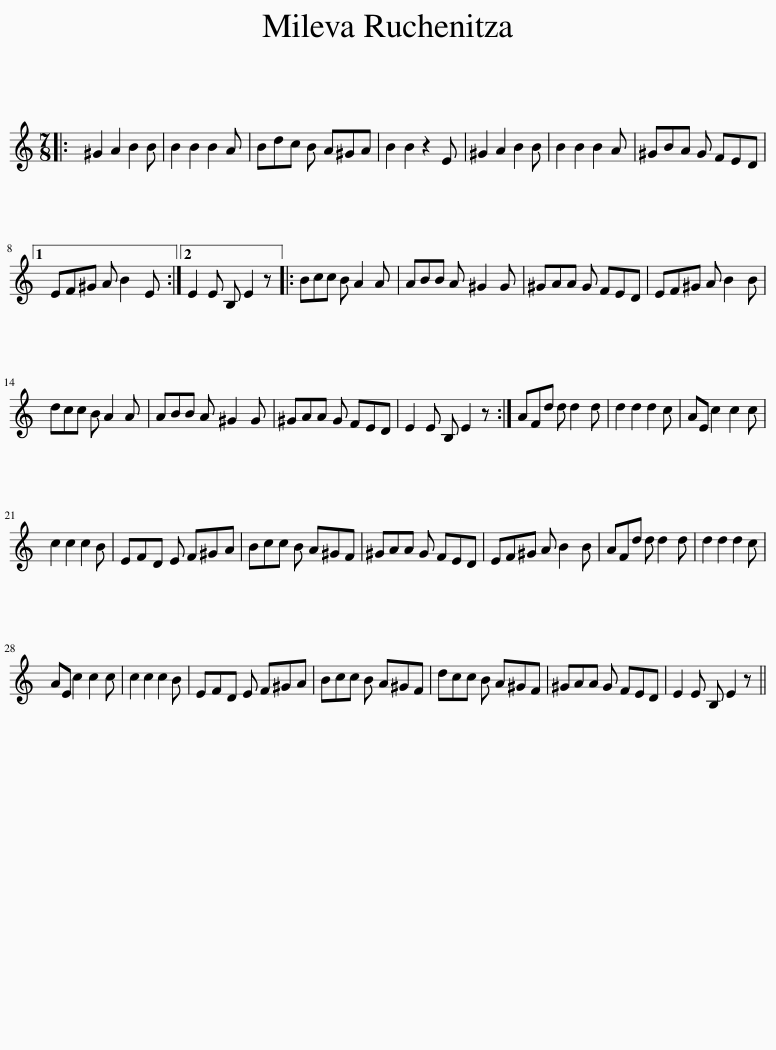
X:1
L:1/8
M:7/8
I:linebreak $
K:C
V:1 treble
V:1
|: ^G2 A2 B2 B | B2 B2 B2 A | Bdc B A^GA | B2 B2 z2 E | ^G2 A2 B2 B | %5
 B2 B2 B2 A | ^GBA G FED |1$ EF^G A B2 E :|2 E2 E B, E2 z |: Bcc B A2 A | %10
 ABB A ^G2 G | ^GAA G FED | EF^G A B2 B |$ dcc B A2 A | ABB A ^G2 G | %15
 ^GAA G FED | E2 E B, E2 z :| AFd d d2 d | d2 d2 d2 c | AE c2 c2 c |$ %20
 c2 c2 c2 B | EFD E F^GA | Bcc B A^GF | ^GAA G FED | EF^G A B2 B | %25
 AFd d d2 d | d2 d2 d2 c |$ AE c2 c2 c | c2 c2 c2 B | EFD E F^GA | %30
 Bcc B A^GF | dcc B A^GF | ^GAA G FED | E2 E B, E2 z || %34
